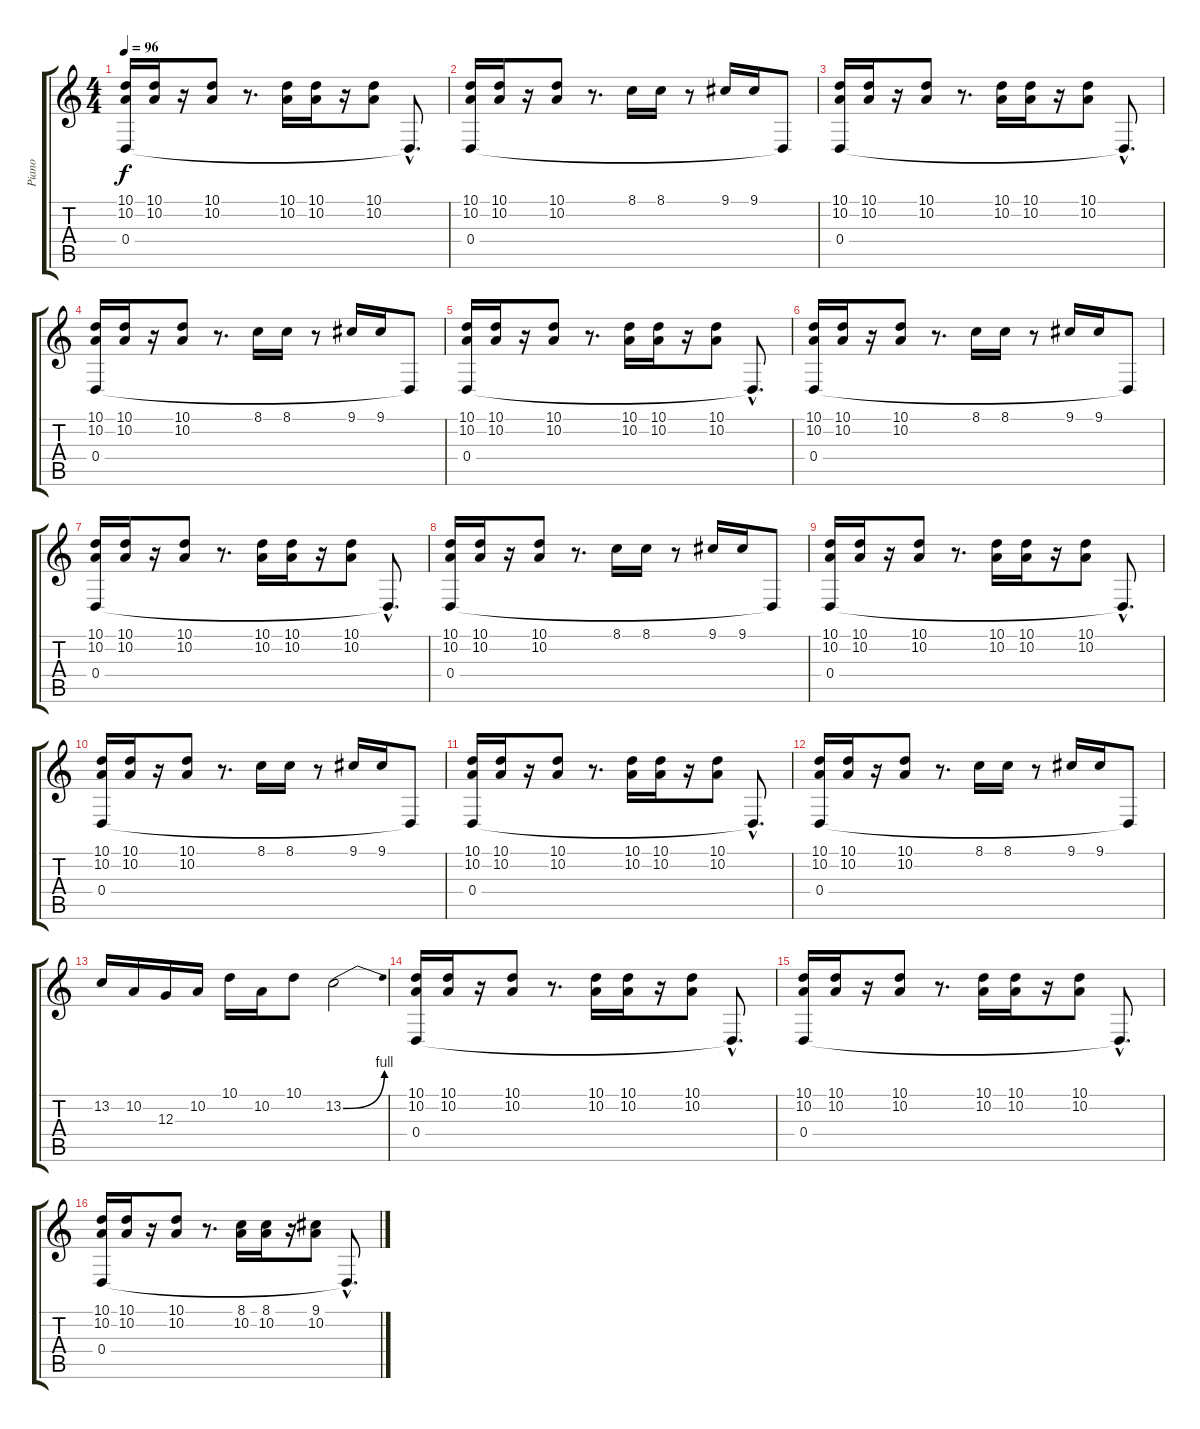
\track ("Piano" "Piano") {instrument acousticgrandpiano}
\staff {score tabs}
\tuning (E4 B3 G3 D3 A2 E2) {hide}
\ts (4 4)
\tempo 96
\clef g2
\ks c
(10.1 10.2 0.4).16{dy f} (10.1 10.2).16 r.16 (10.1 10.2).8 r.8{d} (10.1 10.2).16 (10.1 10.2).16 r.16 (10.1 10.2).8 0.4{hac t}.8{d} |
(10.1 10.2 0.4).16 (10.1 10.2).16 r.16 (10.1 10.2).8 r.8{d} 8.1.16 8.1.16 r.8 9.1.16 9.1.16 0.4{t}.8 |
(10.1 10.2 0.4).16 (10.1 10.2).16 r.16 (10.1 10.2).8 r.8{d} (10.1 10.2).16 (10.1 10.2).16 r.16 (10.1 10.2).8 0.4{hac t}.8{d} |
(10.1 10.2 0.4).16 (10.1 10.2).16 r.16 (10.1 10.2).8 r.8{d} 8.1.16 8.1.16 r.8 9.1.16 9.1.16 0.4{t}.8 |
(10.1 10.2 0.4).16 (10.1 10.2).16 r.16 (10.1 10.2).8 r.8{d} (10.1 10.2).16 (10.1 10.2).16 r.16 (10.1 10.2).8 0.4{hac t}.8{d} |
(10.1 10.2 0.4).16 (10.1 10.2).16 r.16 (10.1 10.2).8 r.8{d} 8.1.16 8.1.16 r.8 9.1.16 9.1.16 0.4{t}.8 |
(10.1 10.2 0.4).16 (10.1 10.2).16 r.16 (10.1 10.2).8 r.8{d} (10.1 10.2).16 (10.1 10.2).16 r.16 (10.1 10.2).8 0.4{hac t}.8{d} |
(10.1 10.2 0.4).16 (10.1 10.2).16 r.16 (10.1 10.2).8 r.8{d} 8.1.16 8.1.16 r.8 9.1.16 9.1.16 0.4{t}.8 |
(10.1 10.2 0.4).16 (10.1 10.2).16 r.16 (10.1 10.2).8 r.8{d} (10.1 10.2).16 (10.1 10.2).16 r.16 (10.1 10.2).8 0.4{hac t}.8{d} |
(10.1 10.2 0.4).16 (10.1 10.2).16 r.16 (10.1 10.2).8 r.8{d} 8.1.16 8.1.16 r.8 9.1.16 9.1.16 0.4{t}.8 |
(10.1 10.2 0.4).16 (10.1 10.2).16 r.16 (10.1 10.2).8 r.8{d} (10.1 10.2).16 (10.1 10.2).16 r.16 (10.1 10.2).8 0.4{hac t}.8{d} |
(10.1 10.2 0.4).16 (10.1 10.2).16 r.16 (10.1 10.2).8 r.8{d} 8.1.16 8.1.16 r.8 9.1.16 9.1.16 0.4{t}.8 |
13.2.16{volume 16 balance 16 instrument acousticgrandpiano} 10.2.16 12.3.16 10.2.16 10.1.16 10.2.16 10.1.8 13.2{be (bend 0 0 60 4)}.2 |
(10.1 10.2 0.4).16 (10.1 10.2).16 r.16 (10.1 10.2).8 r.8{d} (10.1 10.2).16 (10.1 10.2).16 r.16 (10.1 10.2).8 0.4{hac t}.8{d} |
(10.1 10.2 0.4).16 (10.1 10.2).16 r.16 (10.1 10.2).8 r.8{d} (10.1 10.2).16 (10.1 10.2).16 r.16 (10.1 10.2).8 0.4{hac t}.8{d} |
(10.1 10.2 0.4).16 (10.1 10.2).16 r.16 (10.1 10.2).8 r.8{d} (8.1 10.2).16 (8.1 10.2).16 r.16 (9.1 10.2).8 0.4{hac t}.8{d}
